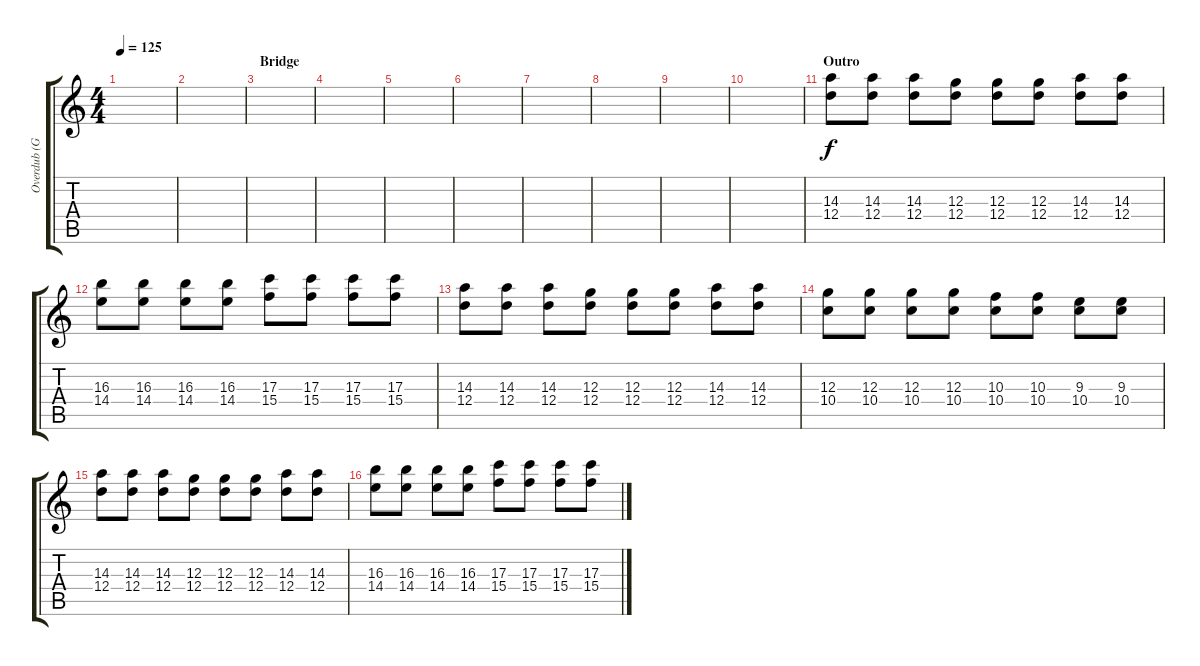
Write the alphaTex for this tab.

\track ("Overdub (Guitar)" "Overdub (G") {instrument overdrivenguitar}
\staff {score tabs}
\tuning (E4 B3 G3 D3 A2 E2) {hide}
\ts (4 4)
\tempo 125
\clef g2
\ks c
|
|
\section ("" "Bridge")
|
|
|
|
|
|
|
|
\section ("" "Outro")
(14.3 12.4).8{volume 16} (14.3 12.4).8 (14.3 12.4).8 (12.3 12.4).8 (12.3 12.4).8 (12.3 12.4).8 (14.3 12.4).8 (14.3 12.4).8 |
(16.3 14.4).8 (16.3 14.4).8 (16.3 14.4).8 (16.3 14.4).8 (17.3 15.4).8 (17.3 15.4).8 (17.3 15.4).8 (17.3 15.4).8 |
(14.3 12.4).8 (14.3 12.4).8 (14.3 12.4).8 (12.3 12.4).8 (12.3 12.4).8 (12.3 12.4).8 (14.3 12.4).8 (14.3 12.4).8 |
(12.3 10.4).8 (12.3 10.4).8 (12.3 10.4).8 (12.3 10.4).8 (10.3 10.4).8 (10.3 10.4).8 (9.3 10.4).8 (9.3 10.4).8 |
(14.3 12.4).8 (14.3 12.4).8 (14.3 12.4).8 (12.3 12.4).8 (12.3 12.4).8 (12.3 12.4).8 (14.3 12.4).8 (14.3 12.4).8 |
(16.3 14.4).8 (16.3 14.4).8 (16.3 14.4).8 (16.3 14.4).8 (17.3 15.4).8 (17.3 15.4).8 (17.3 15.4).8 (17.3 15.4).8
